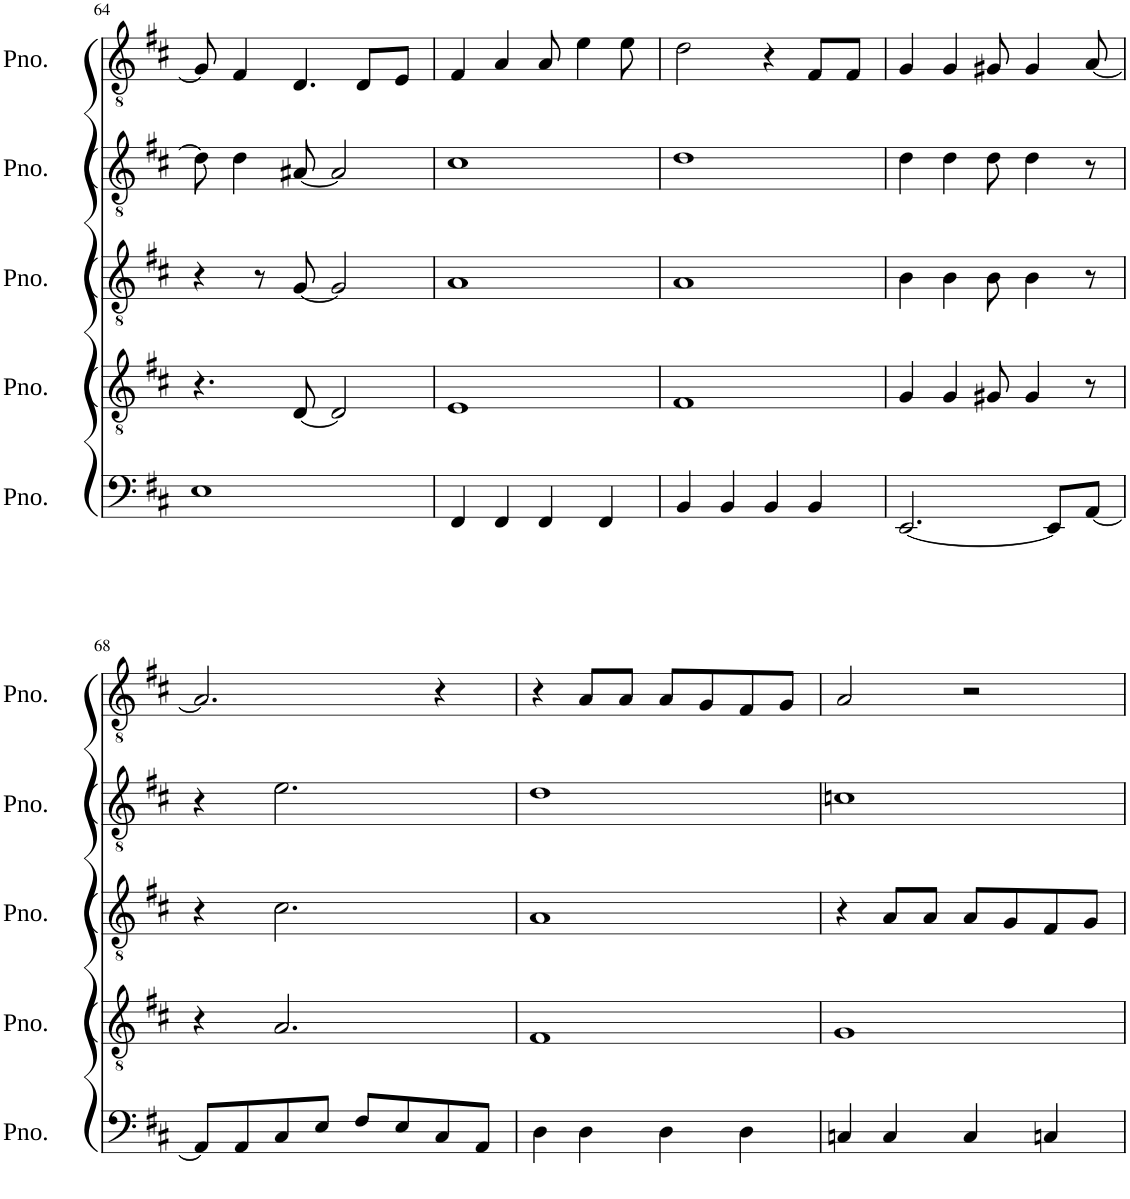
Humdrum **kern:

**kern	**kern	**kern	**kern	**kern
*part5	*part4	*part3	*part2	*part1
*staff5	*staff4	*staff3	*staff2	*staff1
*I"Piano	*I"Piano	*I"Piano	*I"Piano	*I"Piano
*I'Pno.	*I'Pno.	*I'Pno.	*I'Pno.	*I'Pno.
!!LO:PB:g=z
*clefF4	*clefGv2	*clefGv2	*clefGv2	*clefGv2
*k[f#c#]	*k[f#c#]	*k[f#c#]	*k[f#c#]	*k[f#c#]
*M4/4	*M4/4	*M4/4	*M4/4	*M4/4
=64	=64	=64	=64	=64
1E	4.r	4r	8d\]	8G/]
.	.	.	4d\	4F#/
.	.	8r	.	.
.	[8D/	[8G/	[8A#X/	4.D/
.	2D/]	2G/]	2A#/]	.
.	.	.	.	8D/L
.	.	.	.	8E/J
=65	=65	=65	=65	=65
4FF#/	1E	1A	1c#	4F#/
4FF#/	.	.	.	4A/
4FF#/	.	.	.	8A/
.	.	.	.	4e\
4FF#/	.	.	.	.
.	.	.	.	8e\
=66	=66	=66	=66	=66
4BB/	1F#	1A	1d	2d\
4BB/	.	.	.	.
4BB/	.	.	.	4r
4BB/	.	.	.	8F#/L
.	.	.	.	8F#/J
=67	=67	=67	=67	=67
[2.EE/	4G/	4B\	4d\	4G/
.	4G/	4B\	4d\	4G/
.	8G#X/	8B\	8d\	8G#X/
.	4G#/	4B\	4d\	4G#/
8EE/L]	.	.	.	.
[8AA/J	8r	8r	8r	[8A/
!!LO:LB:g=z
=68	=68	=68	=68	=68
8AA/L]	4r	4r	4r	2.A/]
8AA/	.	.	.	.
8C#/	2.A/	2.c#\	2.e\	.
8E/J	.	.	.	.
8F#/L	.	.	.	.
8E/	.	.	.	.
8C#/	.	.	.	4r
8AA/J	.	.	.	.
=69	=69	=69	=69	=69
4D\	1F#	1A	1d	4r
4D\	.	.	.	8A/L
.	.	.	.	8A/J
4D\	.	.	.	8A/L
.	.	.	.	8G/
4D\	.	.	.	8F#/
.	.	.	.	8G/J
=70	=70	=70	=70	=70
4Cn/	1G	4r	1cn	2A/
4C/	.	8A/L	.	.
.	.	8A/J	.	.
4C/	.	8A/L	.	2r
.	.	8G/	.	.
4Cn/	.	8F#/	.	.
.	.	8G/J	.	.
=	=	=	=	=
*-	*-	*-	*-	*-
